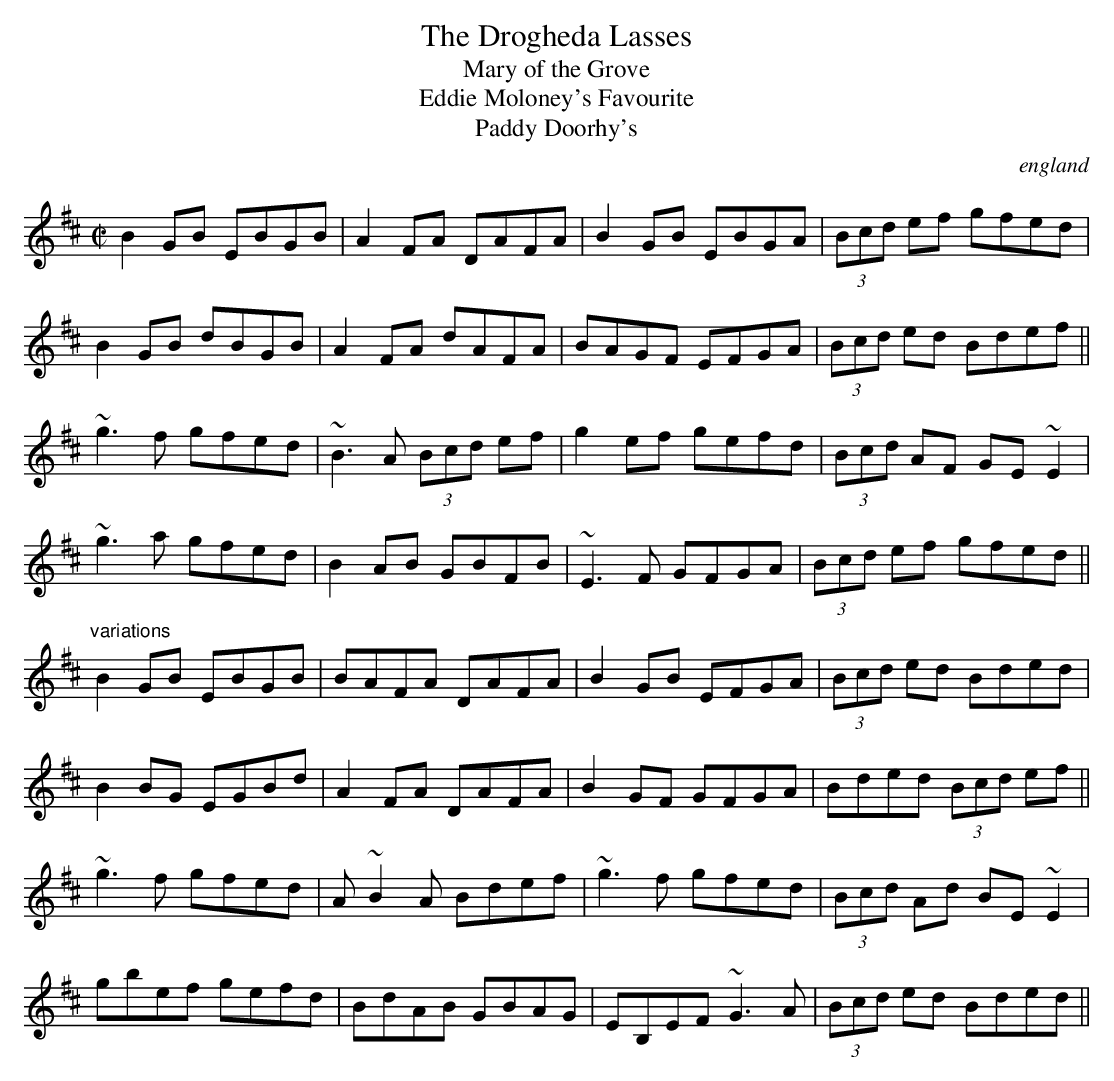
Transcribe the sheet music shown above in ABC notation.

X:1
T:Drogheda Lasses, The
T:Mary of the Grove
T:Eddie Moloney's Favourite
T:Paddy Doorhy's
O:england
M:C|
K:Edor
B2GB EBGB|A2FA DAFA|B2GB EBGA|(3Bcd ef gfed|
B2GB dBGB|A2FA dAFA|BAGF EFGA|(3Bcd ed Bdef||
~g3f gfed|~B3A (3Bcd ef|g2ef gefd|(3Bcd AF GE~E2|
~g3a gfed|B2AB GBFB|~E3F GFGA|(3Bcd ef gfed||
"variations"
B2GB EBGB|BAFA DAFA|B2GB EFGA|(3Bcd ed Bded|
B2BG EGBd|A2FA DAFA|B2GF GFGA|Bded (3Bcd ef||
~g3f gfed|A~B2A Bdef|~g3f gfed|(3Bcd Ad BE~E2|
gbef gefd|BdAB GBAG|EB,EF ~G3A|(3Bcd ed Bded||
